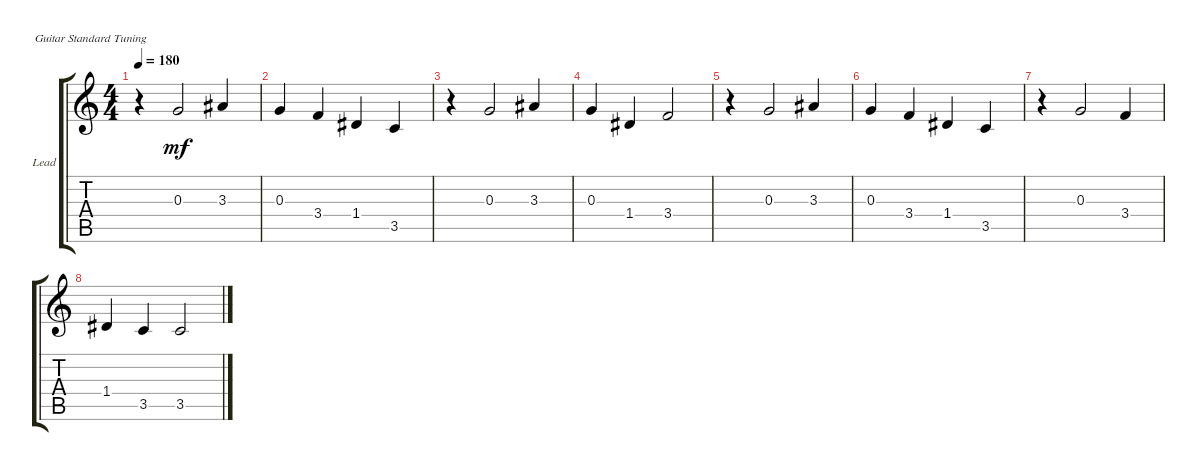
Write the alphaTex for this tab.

\defaultSystemsLayout 4
\bracketExtendMode groupsimilarinstruments
\firstSystemTrackNameOrientation horizontal
\otherSystemsTrackNameOrientation horizontal
\track ("Lead" "Lead") {instrument acousticguitarsteel}
\staff {score tabs}
\tuning (E4 B3 G3 D3 A2 E2)
\ts (4 4)
\tempo 180
\clef g2
\ks c
r.4{dy mf instrument acousticguitarsteel} 0.3.2 3.3.4 |
0.3.4 3.4.4 1.4.4 3.5.4 |
r.4 0.3.2 3.3.4 |
0.3.4 1.4.4 3.4.2 |
r.4 0.3.2 3.3.4 |
0.3.4 3.4.4 1.4.4 3.5.4 |
r.4 0.3.2 3.4.4 |
1.4.4 3.5.4 3.5.2
